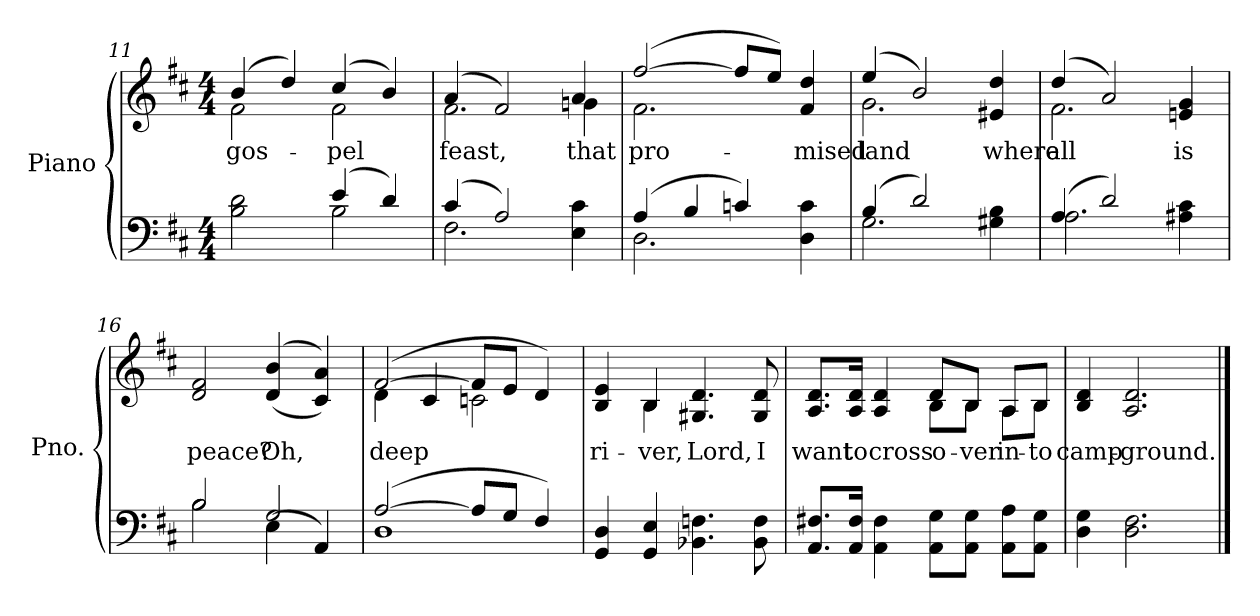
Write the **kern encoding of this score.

**kern	**kern	**text
*part2	*part1	*part1
*staff2	*staff1	*staff1
*I"Piano	*I"Piano	*
*I'Pno.	*I'Pno.	*
*clefF4	*clefG2	*
*k[f#c#]	*k[f#c#]	*
*D:	*D:	*
*M4/4	*M4/4	*
=11	=11	=11
*^	*	*
!	!	!	!LO:LY:b:color=#000000
*	*	*^	*
2Bi\ 2di	2ryy	(4bi/	2f#i\	gos-
.	.	4ddi/)	.	.
!	!	!	!	!LO:LY:b:color=#000000
(4ei/	2Bi\	(4cc#i/	2f#i\	-pel
4di/)	.	4bi/)	.	.
=12	=12	=12	=12	=12
!	!	!	!	!LO:LY:b:color=#000000
(4c#i/	2.F#i\	(4ai/	2.f#i\	feast,
2Ai/)	.	2f#i/)	.	.
!	!	!	!	!LO:LY:b:color=#000000
4Ei\ 4c#i	4ryy	4ai/	4gni\	that
!!LO:LB:g=z	!!
=13	=13	=13	=13	=13
!	!	!	!	!LO:LY:b:color=#000000
(4Ai/	2.Di\	([2ff#i/	2.f#i\	pro-
4Bi/	.	.	.	.
4cni/)	.	8ff#i/L]	.	.
.	.	8eei/J)	.	.
!	!	!	!	!LO:LY:b:color=#000000
4Di\ 4ci	4ryy	4f#i/ 4ddi	4ryy	-mised
=14	=14	=14	=14	=14
!	!	!	!	!LO:LY:b:color=#000000
(4Bi/	2.Gi\	(4eei/	2.gi\	land
2di/)	.	2bi/)	.	.
!	!	!	!	!LO:LY:b:color=#000000
4G#Xi\ 4Bi	4ryy	4e#Xi/ 4ddi	4ryy	where
=15	=15	=15	=15	=15
!	!	!	!	!LO:LY:b:color=#000000
(4Ai/	2.Ai\	(4ddi/	2.f#i\	all
2di/)	.	2ai/)	.	.
!	!	!	!	!LO:LY:b:color=#000000
4A#Xi\ 4c#i	4ryy	4eni/ 4gi	4ryy	is
*	*	*v	*v	*
=16	=16	=16	=16
*	*	*^	*
!	!	!	!	!LO:LY:b:color=#000000
*	*	*v	*v	*
2Bi/	2Bi\	2di/ 2f#i	peace?
!	!	!	!LO:LY:b:color=#000000
2Gi/	(4Ei\	((4di/ 4bi	Oh,
.	4AAi/)	4c#i/ 4ai))	.
!!LO:LB:g=z
=17	=17	=17	=17
!	!	!	!LO:LY:b:color=#000000
*	*	*^	*
([2Ai/	1Di	([2f#i/	4di\	deep
.	.	.	4c#i/	.
8Ai/L]	.	8f#i/L]	2cni\	.
8Gi/J	.	8ei/J	.	.
4F#i/)	.	4di/)	.	.
*v	*v	*	*	*
=18	=18	=18	=18
!	!	!	!LO:LY:b:color=#000000
4GGi/ 4Di	4Bi/ 4ei	4ryy	ri-
!	!	!	!LO:LY:b:color=#000000
4GGi/ 4Ei	4Bi/	4Bi\	-ver,
!	!	!	!LO:LY:b:color=#000000
4.BB-Xi\ 4.Fni	4.G#Xi/ 4.di	2ryy	Lord,
!	!	!	!LO:LY:b:color=#000000
8BB-i\ 8Fi	8G#i/ 8di	.	I
=19	=19	=19	=19
!	!	!	!LO:LY:b:color=#000000
8.AAi/ 8.F#Xi/L	8.Ai/ 8.di/L	2ryy	want
!	!	!	!LO:LY:b:color=#000000
16AAi/ 16F#i/Jk	16Ai/ 16di/Jk	.	to
!	!	!	!LO:LY:b:color=#000000
4AAi\ 4F#i	4Ai/ 4di	.	cross
!	!	!	!LO:LY:b:color=#000000
8AAi\ 8Gi\L	8di/L	8Bi\L	o-
!	!	!	!LO:LY:b:color=#000000
8AAi\ 8Gi\J	8Bi/J	8Bi\J	-ver
!	!	!	!LO:LY:b:color=#000000
8AAi\ 8Ai\L	8Ai/L	8Ai\L	in-
!	!	!	!LO:LY:b:color=#000000
8AAi\ 8Gi\J	8Bi/J	8Bi\J	-to
*	*v	*v	*
=20	=20	=20
*	*^	*
!	!	!	!LO:LY:b:color=#000000
*	*v	*v	*
4Di\ 4Gi	4Bi/ 4di	camp-
!	!	!LO:LY:b:color=#000000
2.Di\ 2.F#i	2.Ai/ 2.di	-ground.
==	==	==
*-	*-	*-
